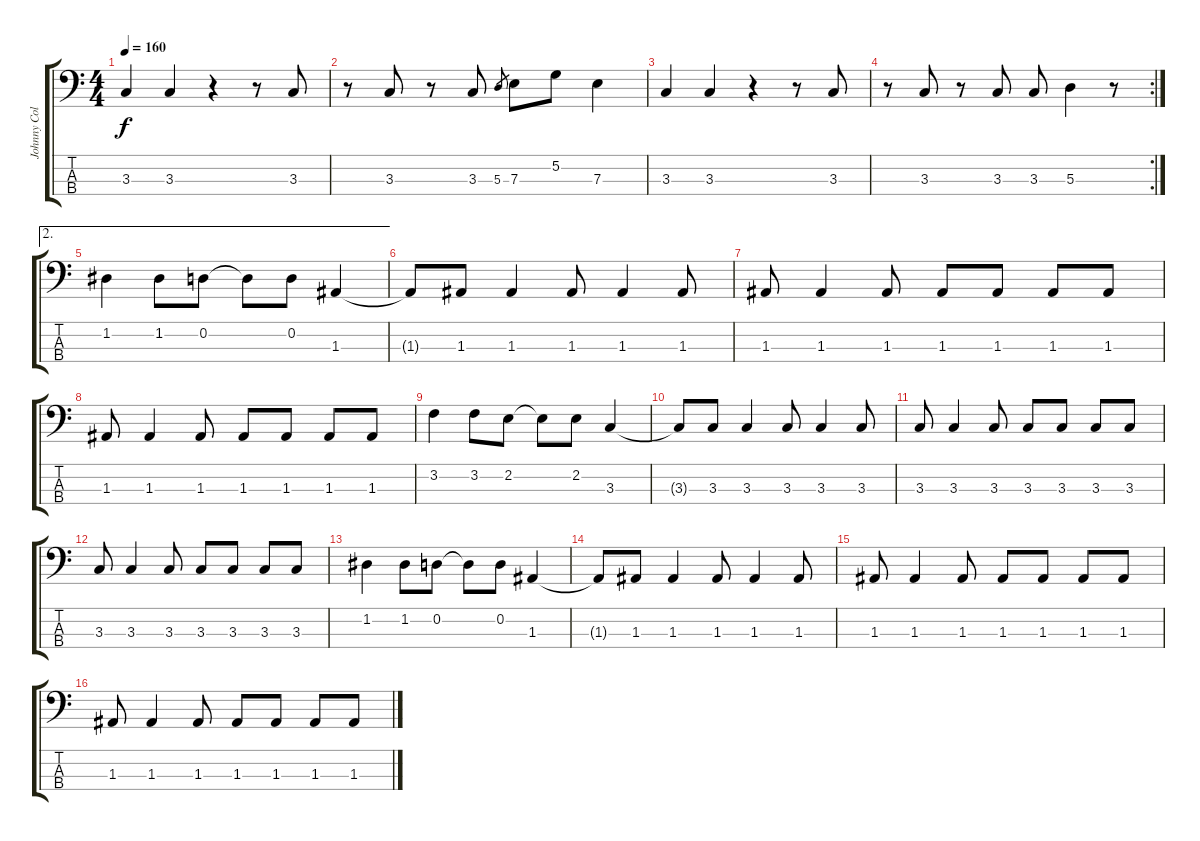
\track ("Johnny Colt " "Johnny Col") {instrument electricbassfinger}
\staff {score tabs}
\tuning (G2 D2 A1 E1) {hide}
\ts (4 4)
\tempo 160
\clef f4
\ks c
3.3.4{dy f} 3.3.4 r.4 r.8 3.3.8 |
r.8 3.3.8 r.8 3.3.8 5.3.8{gr} 7.3.8 5.2.8 7.3.4 |
3.3.4 3.3.4 r.4 r.8 3.3.8 |
\rc 2
r.8 3.3.8 r.8 3.3.8 3.3.8 5.3.4 r.8 |
\ae 2
1.2.4 1.2.8 0.2.8 0.2{t}.8 0.2.8 1.3.4 |
1.3{t}.8 1.3.8 1.3.4 1.3.8 1.3.4 1.3.8 |
1.3.8 1.3.4 1.3.8 1.3.8 1.3.8 1.3.8 1.3.8 |
1.3.8 1.3.4 1.3.8 1.3.8 1.3.8 1.3.8 1.3.8 |
3.2.4 3.2.8 2.2.8 2.2{t}.8 2.2.8 3.3.4 |
3.3{t}.8 3.3.8 3.3.4 3.3.8 3.3.4 3.3.8 |
3.3.8 3.3.4 3.3.8 3.3.8 3.3.8 3.3.8 3.3.8 |
3.3.8 3.3.4 3.3.8 3.3.8 3.3.8 3.3.8 3.3.8 |
1.2.4 1.2.8 0.2.8 0.2{t}.8 0.2.8 1.3.4 |
1.3{t}.8 1.3.8 1.3.4 1.3.8 1.3.4 1.3.8 |
1.3.8 1.3.4 1.3.8 1.3.8 1.3.8 1.3.8 1.3.8 |
1.3.8 1.3.4 1.3.8 1.3.8 1.3.8 1.3.8 1.3.8
